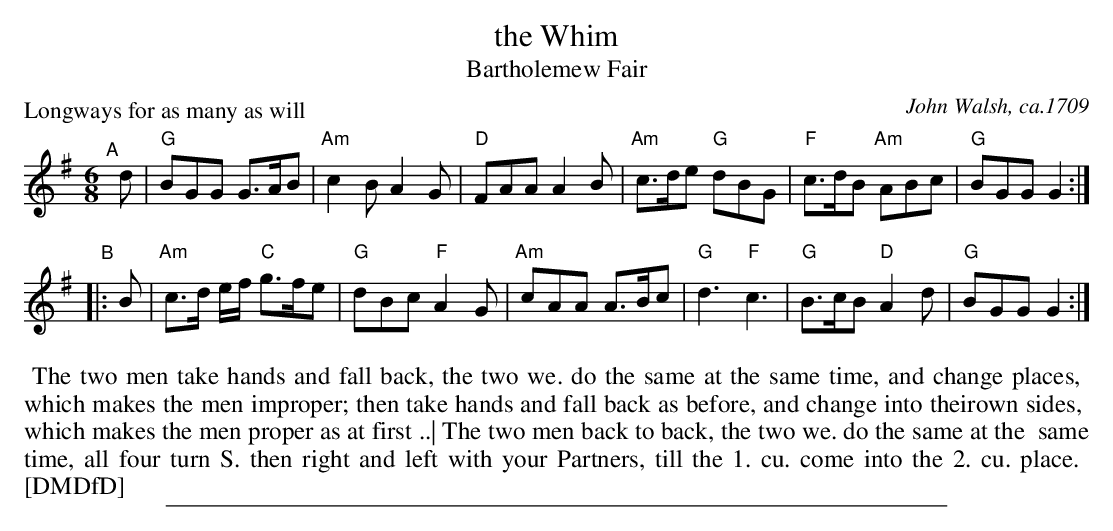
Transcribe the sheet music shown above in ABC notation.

X:1
T: the Whim
T: Bartholemew Fair
O: John Walsh, ca.1709
P: Longways for as many as will
M: 6/8	% Originally 6/4
L: 1/8
K: G
"^A"[|] d |\
"G"BGG G>AB | "Am"c2 B A2 G | "D"FAA A2 B |\
"Am"c>de "G"dBG | "F"c>dB "Am"ABc | "G"BGG G2 :|
"^B"|: B |\
"Am"c>d e/f/ "C"g>fe | "G"dBc "F"A2 G | "Am"cAA A>Bc |\
"G"d3 "F"c3 | "G"B>cB "D"A2 d | "G"BGG G2 :|
